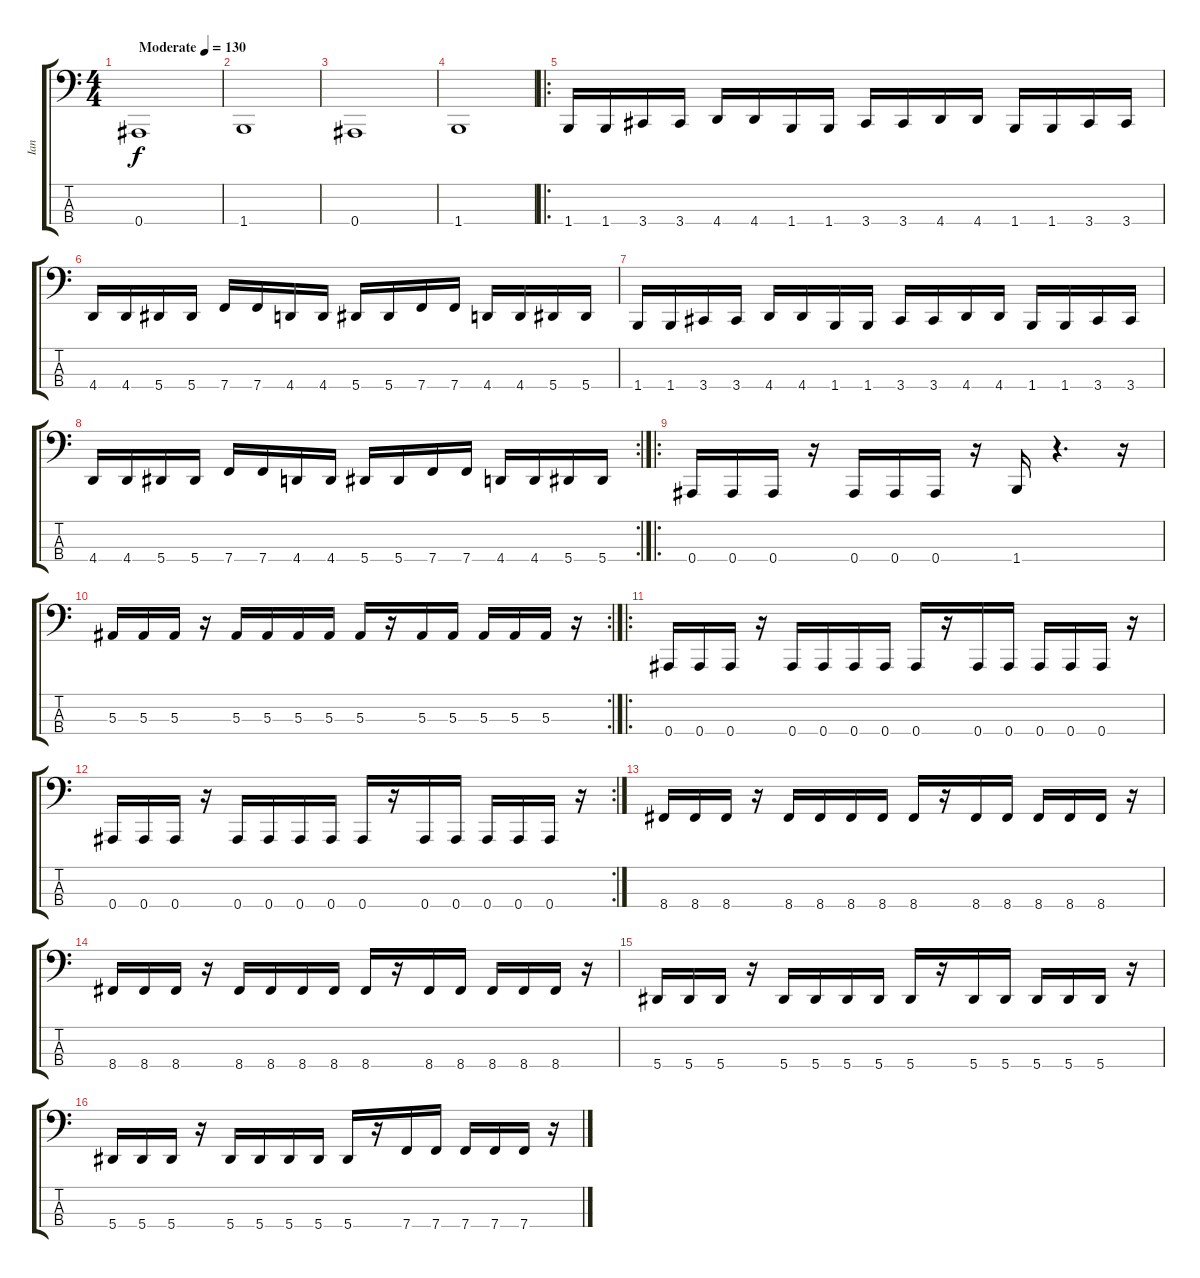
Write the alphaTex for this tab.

\track ("Ian" "Ian") {instrument electricbasspick}
\staff {score tabs}
\tuning (Eb2 Bb1 F1 Bb0) {hide}
\ts (4 4)
\tempo (130 "Moderate")
\clef f4
\ks c
0.4.1{dy f instrument electricbasspick} |
1.4.1 |
0.4.1 |
1.4.1 |
\ro
1.4.16 1.4.16 3.4.16 3.4.16 4.4.16 4.4.16 1.4.16 1.4.16 3.4.16 3.4.16 4.4.16 4.4.16 1.4.16 1.4.16 3.4.16 3.4.16 |
4.4.16 4.4.16 5.4.16 5.4.16 7.4.16 7.4.16 4.4.16 4.4.16 5.4.16 5.4.16 7.4.16 7.4.16 4.4.16 4.4.16 5.4.16 5.4.16 |
1.4.16 1.4.16 3.4.16 3.4.16 4.4.16 4.4.16 1.4.16 1.4.16 3.4.16 3.4.16 4.4.16 4.4.16 1.4.16 1.4.16 3.4.16 3.4.16 |
\rc 2
4.4.16 4.4.16 5.4.16 5.4.16 7.4.16 7.4.16 4.4.16 4.4.16 5.4.16 5.4.16 7.4.16 7.4.16 4.4.16 4.4.16 5.4.16 5.4.16 |
\ro
0.4.16 0.4.16 0.4.16 r.16 0.4.16 0.4.16 0.4.16 r.16 1.4.16 r.4{d} r.16 |
\rc 2
5.3.16 5.3.16 5.3.16 r.16 5.3.16 5.3.16 5.3.16 5.3.16 5.3.16 r.16 5.3.16 5.3.16 5.3.16 5.3.16 5.3.16 r.16 |
\ro
0.4.16 0.4.16 0.4.16 r.16 0.4.16 0.4.16 0.4.16 0.4.16 0.4.16 r.16 0.4.16 0.4.16 0.4.16 0.4.16 0.4.16 r.16 |
\rc 2
0.4.16 0.4.16 0.4.16 r.16 0.4.16 0.4.16 0.4.16 0.4.16 0.4.16 r.16 0.4.16 0.4.16 0.4.16 0.4.16 0.4.16 r.16 |
8.4.16 8.4.16 8.4.16 r.16 8.4.16 8.4.16 8.4.16 8.4.16 8.4.16 r.16 8.4.16 8.4.16 8.4.16 8.4.16 8.4.16 r.16 |
8.4.16 8.4.16 8.4.16 r.16 8.4.16 8.4.16 8.4.16 8.4.16 8.4.16 r.16 8.4.16 8.4.16 8.4.16 8.4.16 8.4.16 r.16 |
5.4.16 5.4.16 5.4.16 r.16 5.4.16 5.4.16 5.4.16 5.4.16 5.4.16 r.16 5.4.16 5.4.16 5.4.16 5.4.16 5.4.16 r.16 |
5.4.16 5.4.16 5.4.16 r.16 5.4.16 5.4.16 5.4.16 5.4.16 5.4.16 r.16 7.4.16 7.4.16 7.4.16 7.4.16 7.4.16 r.16
